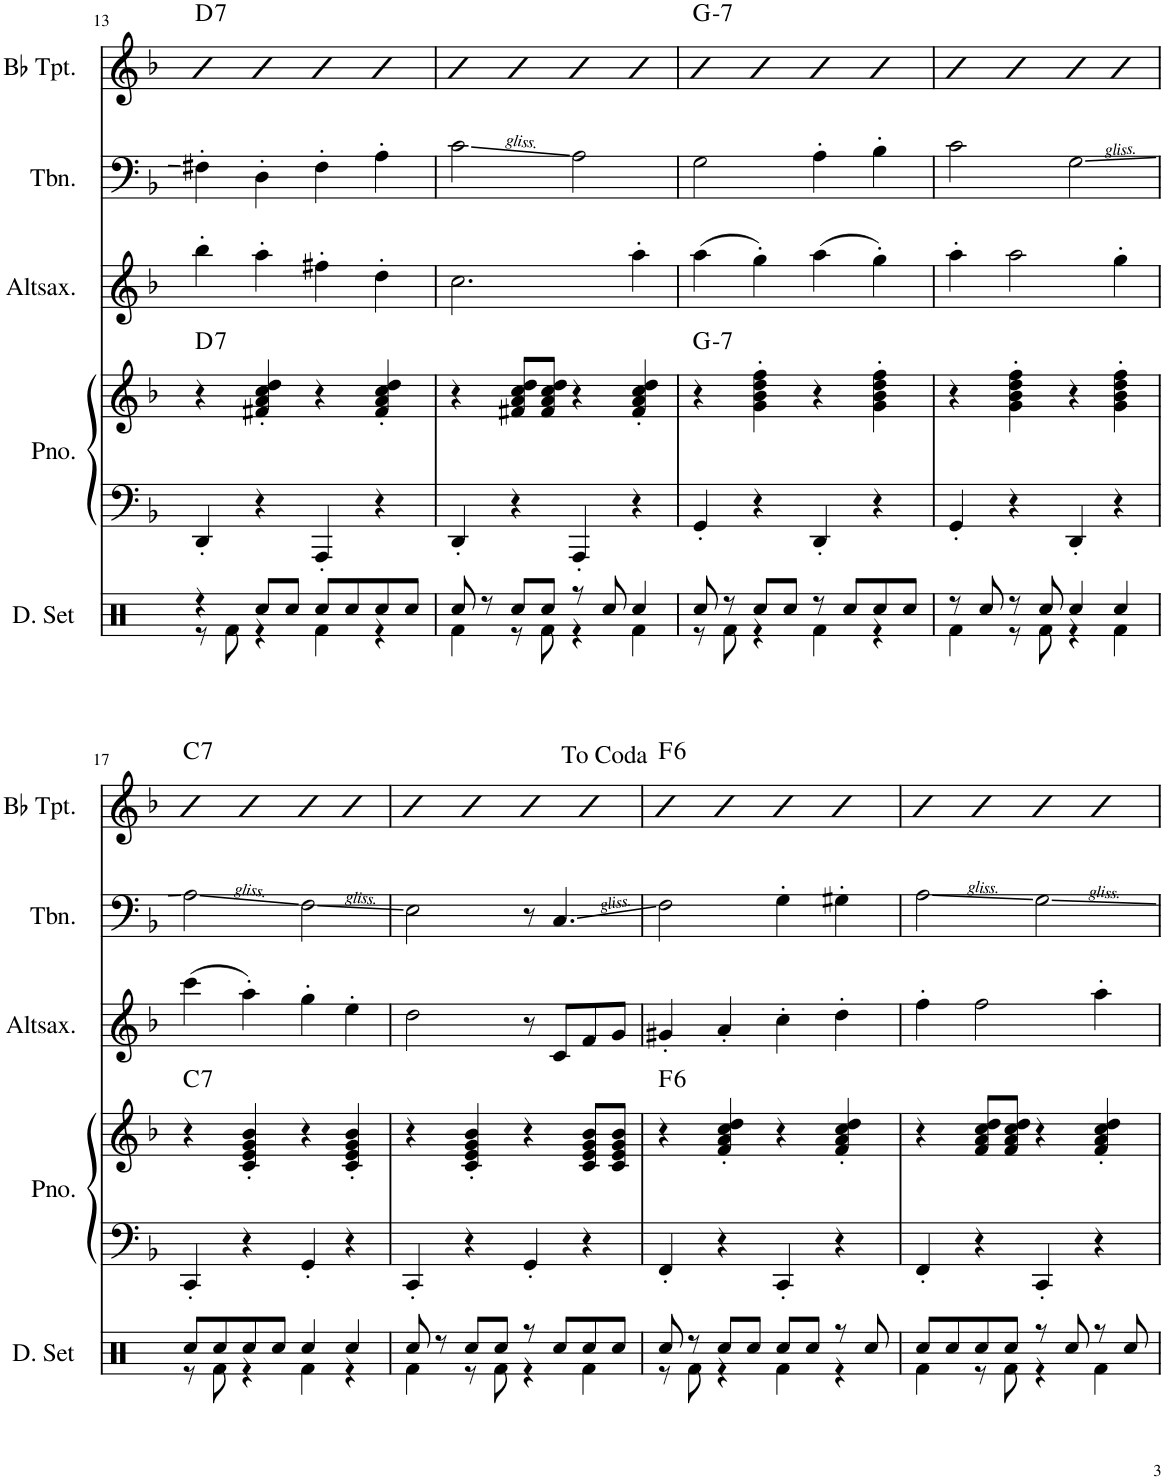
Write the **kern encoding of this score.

**kern	**kern	**kern	**harte	**kern	**harte	**kern	**kern	**kern	**kern	**kern	**harte
*part8	*part7	*part7	*part7	*part6	*part6	*part5	*part4	*part3	*part2	*part1	*part1
*staff9	*staff8	*staff7	*	*staff6	*	*staff5	*staff4	*staff3	*staff2	*staff1	*
*I"Drumset	*I"Piano	*	*	*I"Tuba	*	*I"Tenorsaxofon	*I"Altsaxofon	*I"Bb Clarinet	*I"Trombone	*I"Bb Trumpet	*
*I'D. Set	*I'Pno.	*	*	*I'Tba.	*	*I'Ten-sax.	*I'Altsax.	*I'Bb Cl.	*I'Tbn.	*I'Bb Tpt.	*
!!LO:PB:g=z
*clefX	*clefF4	*clefG2	*	*clefF4	*	*clefGv2	*clefG2	*clefG2	*clefF4	*clefG2	*
*	*	*	*	*	*	*Trd8c14	*Trd5c9	*Trd1c2	*	*Trd1c2	*
*k[]	*k[b-]	*k[b-]	*	*k[b-]	*	*k[b-]	*k[b-]	*k[b-]	*k[b-]	*k[b-]	*
*M4/4	*M4/4	*M4/4	*	*M4/4	*	*M4/4	*M4/4	*M4/4	*M4/4	*M4/4	*
=13	=13	=13	=13	=13	=13	=13	=13	=13	=13	=13	=13
*^	*	*	*	*	*	*	*	*	*	*	*
!	!	!	!	!LO:H:kt=7	!	!LO:H:kt=7	!	!	!	!	!	!LO:H:kt=7
4r	8r	4DD'/	4r	D:7	4FF#X	D:7	4bb-'	4bb-'\	4bb-'	4F#X'\	4a	D:7
.	8Rf\	.	.	.	.	.	.	.	.	.	.	.
8Rcc/L	4r	4r	4f#X/' 4a/' 4cc/' 4dd/'	.	4DD	.	4aa'	4aa'\	4aa'	4D'\	4a	.
8Rcc/J	.	.	.	.	.	.	.	.	.	.	.	.
8Rcc/L	4Rf\	4AAA'/	4r	.	4FF#	.	4ff#X'	4ff#X'\	4ff#X'	4F#'\	4a	.
8Rcc/	.	.	.	.	.	.	.	.	.	.	.	.
8Rcc/	4r	4r	4f#/' 4a/' 4cc/' 4dd/'	.	4CC#X	.	4dd'	4dd'\	4dd'	4A'\	4a	.
8Rcc/J	.	.	.	.	.	.	.	.	.	.	.	.
=14	=14	=14	=14	=14	=14	=14	=14	=14	=14	=14	=14	=14
8Rcc/	4Rf\	4DD'/	4r	.	4DD	.	2.cc	2.cc\	2.cc	2c\	4a	.
8r	.	.	.	.	.	.	.	.	.	.	.	.
8Rcc/L	8r	4r	8f#X/ 8a/ 8cc/ 8dd/L	.	4FF#X	.	.	.	.	.	4a	.
8Rcc/J	8Rf\	.	8f#/ 8a/ 8cc/ 8dd/J	.	.	.	.	.	.	.	.	.
8r	4r	4AAA'/	4r	.	4AA	.	.	.	.	2A\	4a	.
8Rcc/	.	.	.	.	.	.	.	.	.	.	.	.
4Rcc/	4Rf\	4r	4f#/' 4a/' 4cc/' 4dd/'	.	4FF#	.	4aa'	4aa'\	4aa'	.	4a	.
=15	=15	=15	=15	=15	=15	=15	=15	=15	=15	=15	=15	=15
!	!	!	!	!LO:H:kt=7	!	!LO:H:kt=7	!	!	!	!	!	!LO:H:kt=7
8Rcc/	8r	4GG'/	4r	G:min7	4GG	G:min7	(4aa	(4aa\	(4aa	2G\	4a	G:min7
8r	8Rf\	.	.	.	.	.	.	.	.	.	.	.
8Rcc/L	4r	4r	4g\' 4b-\' 4dd\' 4ff\'	.	4BBB-	.	4gg')	4gg'\)	4gg')	.	4a	.
8Rcc/J	.	.	.	.	.	.	.	.	.	.	.	.
8r	4Rf\	4DD'/	4r	.	4DD	.	(4aa	(4aa\	(4aa	4A'\	4a	.
8Rcc/L	.	.	.	.	.	.	.	.	.	.	.	.
8Rcc/	4r	4r	4g\' 4b-\' 4dd\' 4ff\'	.	4GG	.	4gg')	4gg'\)	4gg')	4B-'\	4a	.
8Rcc/J	.	.	.	.	.	.	.	.	.	.	.	.
=16	=16	=16	=16	=16	=16	=16	=16	=16	=16	=16	=16	=16
8r	4Rf\	4GG'/	4r	.	4AA	.	4aa'	4aa'\	4aa'	2c\	4a	.
8Rcc/	.	.	.	.	.	.	.	.	.	.	.	.
8r	8r	4r	4g\' 4b-\' 4dd\' 4ff\'	.	4GG	.	2aa	2aa\	2aa	.	4a	.
8Rcc/	8Rf\	.	.	.	.	.	.	.	.	.	.	.
4Rcc/	4r	4DD'/	4r	.	4FF#X	.	.	.	.	2G\	4a	.
4Rcc/	4Rf\	4r	4g\' 4b-\' 4dd\' 4ff\'	.	4GG	.	4gg'	4gg'\	4gg'	.	4a	.
!!LO:LB:g=z
=17	=17	=17	=17	=17	=17	=17	=17	=17	=17	=17	=17	=17
!	!	!	!	!LO:H:kt=7	!	!LO:H:kt=7	!	!	!	!	!	!LO:H:kt=7
8Rcc/L	8r	4CC'/	4r	C:7	4C	C:7	(4ccc	(4ccc\	(4ccc	2A\	4a	C:7
8Rcc/	8Rf\	.	.	.	.	.	.	.	.	.	.	.
8Rcc/	4r	4r	4c/' 4e/' 4g/' 4b-/'	.	4BB-	.	4aa')	4aa'\)	4aa')	.	4a	.
8Rcc/J	.	.	.	.	.	.	.	.	.	.	.	.
4Rcc/	4Rf\	4GG'/	4r	.	4C	.	4gg'	4gg'\	4gg'	2F\	4a	.
4Rcc/	4r	4r	4c/' 4e/' 4g/' 4b-/'	.	4D	.	4ee'	4ee'\	4ee'	.	4a	.
=18	=18	=18	=18	=18	=18	=18	=18	=18	=18	=18	=18	=18
8Rcc/	4Rf\	4CC'/	4r	.	4C	.	2dd	2dd\	2dd	2E\	4a	.
8r	.	.	.	.	.	.	.	.	.	.	.	.
8Rcc/L	8r	4r	4c/' 4e/' 4g/' 4b-/'	.	4GG	.	.	.	.	.	4a	.
8Rcc/J	8Rf\	.	.	.	.	.	.	.	.	.	.	.
8r	4r	4GG'/	4r	.	4EE	.	8r	8r	8r	8r	4a	.
8Rcc/L	.	.	.	.	.	.	8c	8c/L	8c	4.C/	.	.
8Rcc/	4Rf\	4r	8c/ 8e/ 8g/ 8b-/L	.	4CC	.	8f\L	8f/	8f/L	.	4a	.
8Rcc/J	.	.	8c/ 8e/ 8g/ 8b-/J	.	.	.	8g\J	8g/J	8g/J	.	.	.
=19	=19	=19	=19	=19	=19	=19	=19	=19	=19	=19	=19	=19
!	!	!	!	!LO:H:kt=6	!	!LO:H:kt=6	!	!	!	!	!	!LO:H:kt=6
8Rcc/	8r	4FF'/	4r	F:maj6	4FF	F:maj6	4g#X'	4g#X'/	4g#X'	2F\	4a	F:maj6
8r	8Rf\	.	.	.	.	.	.	.	.	.	.	.
8Rcc/L	4r	4r	4f/' 4a/' 4cc/' 4dd/'	.	4CC	.	4a'	4a'/	4a'	.	4a	.
8Rcc/J	.	.	.	.	.	.	.	.	.	.	.	.
8Rcc/L	4Rf\	4CC'/	4r	.	4FF	.	4cc'	4cc'\	4cc'	4G'\	4a	.
8Rcc/J	.	.	.	.	.	.	.	.	.	.	.	.
8r	4r	4r	4f/' 4a/' 4cc/' 4dd/'	.	4AA	.	4dd'	4dd'\	4dd'	4G#X'\	4a	.
8Rcc/	.	.	.	.	.	.	.	.	.	.	.	.
=20	=20	=20	=20	=20	=20	=20	=20	=20	=20	=20	=20	=20
8Rcc/L	4Rf\	4FF'/	4r	.	4C	.	4ff'	4ff'\	4ff'	2A\	4a	.
8Rcc/	.	.	.	.	.	.	.	.	.	.	.	.
8Rcc/	8r	4r	8f/ 8a/ 8cc/ 8dd/L	.	4BB-	.	2ff	2ff\	2ff	.	4a	.
8Rcc/J	8Rf\	.	8f/ 8a/ 8cc/ 8dd/J	.	.	.	.	.	.	.	.	.
8r	4r	4CC'/	4r	.	4AA	.	.	.	.	2G\	4a	.
8Rcc/	.	.	.	.	.	.	.	.	.	.	.	.
8r	4Rf\	4r	4f/' 4a/' 4cc/' 4dd/'	.	4GG	.	4aa'	4aa'\	4aa'	.	4a	.
8Rcc/	.	.	.	.	.	.	.	.	.	.	.	.
*v	*v	*	*	*	*	*	*	*	*	*	*	*
=	=	=	=	=	=	=	=	=	=	=	=
*-	*-	*-	*-	*-	*-	*-	*-	*-	*-	*-	*-
